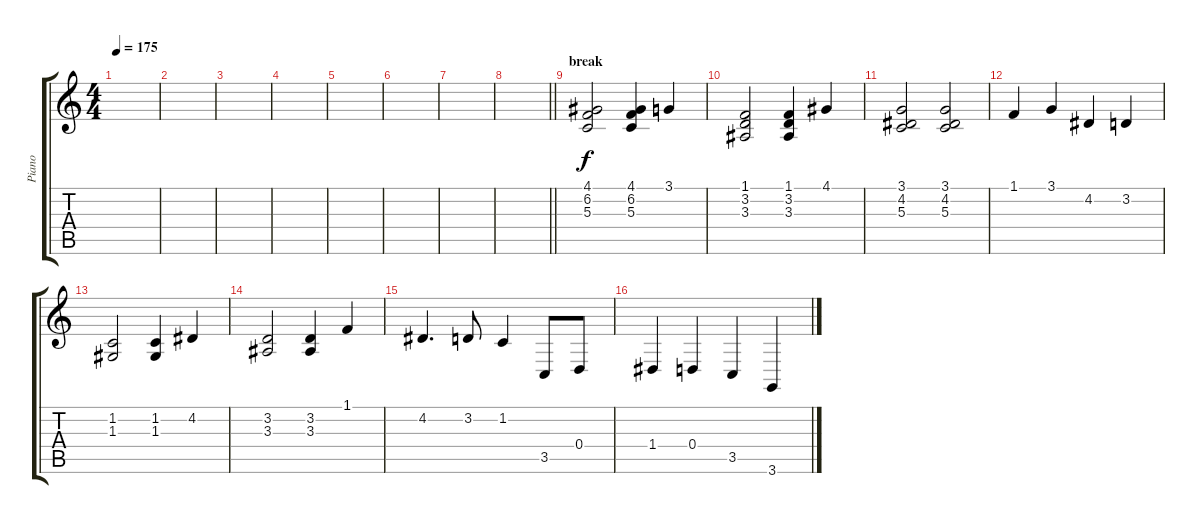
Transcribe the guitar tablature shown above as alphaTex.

\track ("Piano" "Piano") {instrument acousticgrandpiano}
\staff {score tabs}
\tuning (E4 B3 G3 D3 A2 E2) {hide}
\ts (4 4)
\tempo 175
\clef g2
\ks c
|
|
|
|
|
|
|
\barLineRight lightlight
|
\section ("" "break")
(4.1 6.2 5.3).2 (4.1 6.2 5.3).4 3.1.4 |
(1.1 3.2 3.3).2 (1.1 3.2 3.3).4 4.1.4 |
(3.1 4.2 5.3).2 (3.1 4.2 5.3).2 |
1.1.4 3.1.4 4.2.4 3.2.4 |
(1.2 1.3).2 (1.2 1.3).4 4.2.4 |
(3.2 3.3).2 (3.2 3.3).4 1.1.4 |
4.2.4{d} 3.2.8 1.2.4 3.5.8 0.4.8 |
1.4.4 0.4.4 3.5.4 3.6.4
